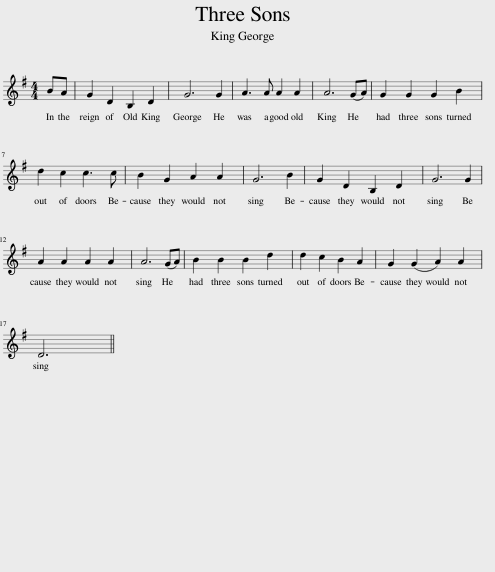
X:1
L:1/8
M:4/4
I:linebreak $
K:G
V:1 treble
V:1
 BA | G2 D2 B,2 D2 | G6 G2 | A3 A A2 A2 | A6 (GA) | %5
 G2 G2 G2 B2 |$ d2 c2 c3 c | B2 G2 A2 A2 | G6 B2 | G2 D2 B,2 D2 | %10
 G6 G2 |$ A2 A2 A2 A2 | A6 (GA) | B2 B2 B2 d2 | d2 c2 B2 A2 | %15
 G2 (G2 A2) A2 |$ D6 || %17
